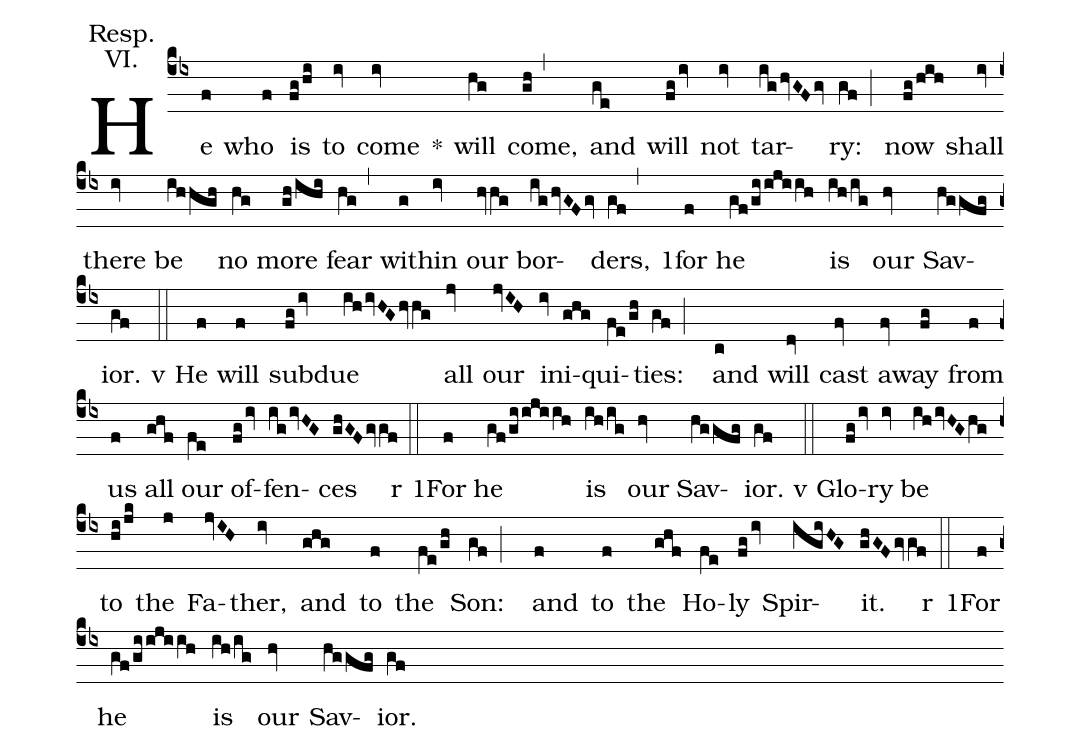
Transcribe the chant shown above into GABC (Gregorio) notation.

annotation: Resp.;
annotation: VI.;
%%
(cb4) He(f) who(f) is(fg/hi) to(iv) come(iv) <sp>*</sp>() will(hg) come,(gh,) and(ge) will(fgiv) not(iv) tar(ighvGFgv)ry:(gf;) now(fg/hih) shall(iv) there(iv) be(ihhgh) no(hg) more(gh/ihi) fear(hg,) with(g)in(iv) our(hvhg) bor(ighvGFgv)ders,(gf,) <sp>1</sp>for(f) he(gf/giijiih) is(ih/ig) our(hv) Sav(hggfg)ior.(gf)

<sp>v</sp>(::) He(f) will(f) sub(fgiv)due(ihivHGhvhg) all(jv) our(jvIH) i(iv)ni(ghg)qui(fe/gh)ties:(gf;) and(c) will(dv) cast(fv) a(fv)way(fg) from(f) us(f) all(ghf) our(fe) of(fgiv)fen(igivHG)ces(ghGFgvgf)

<sp>r</sp>(::) <sp>1</sp>For(f) he(gf/giijiih) is(ih/ig) our(hv) Sav(hggfg)ior.(gf)

<sp>v</sp>(::) Glo(fgiv)ry(iv) be(ihivHGhg) to(hi/jk) the(j) Fa(jvIH)ther,(iv) and(ghg) to(f) the(fe/gh) Son:(gf;) and(f) to(f) the(ghf) Ho(fe)ly(fgiv) Spir(igiHG)it.(ghGFgvgf)

<sp>r</sp>(::) <sp>1</sp>For(f) he(gf/giijiih) is(ih/ig) our(hv) Sav(hggfg)ior.(gf)
